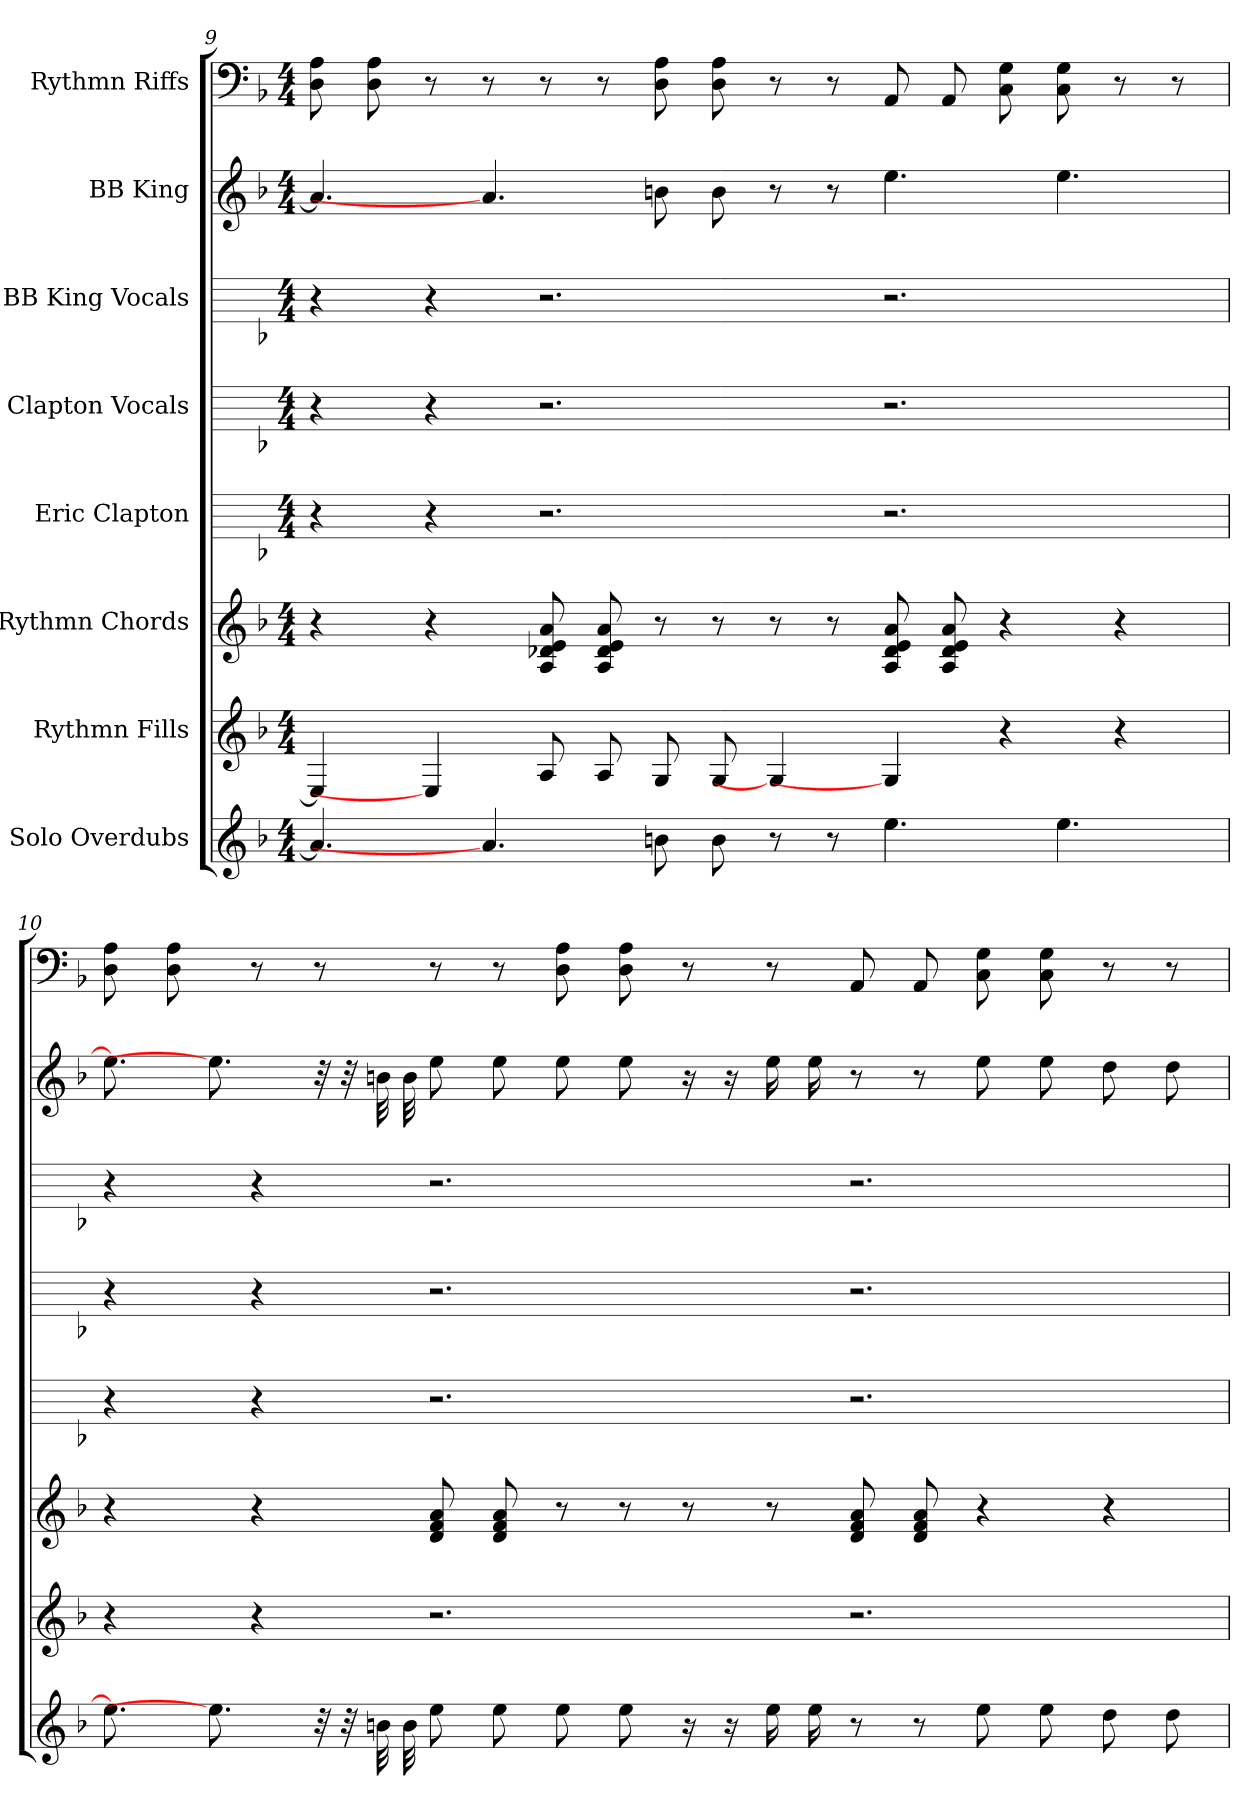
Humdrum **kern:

**kern	**kern	**kern	**kern	**kern	**kern	**kern	**kern
*part8	*part7	*part6	*part5	*part4	*part3	*part2	*part1
*staff8	*staff7	*staff6	*staff5	*staff4	*staff3	*staff2	*staff1
*I"Solo Overdubs	*I"Rythmn Fills	*I"Rythmn Chords	*I"Eric Clapton	*I"Clapton Vocals	*I"BB King Vocals	*I"BB King	*I"Rythmn Riffs
*	*	*	*	*	*	*	*
*k[b-]	*k[b-]	*k[b-]	*k[b-]	*k[b-]	*k[b-]	*k[b-]	*k[b-]
*M4/4	*M4/4	*M4/4	*M4/4	*M4/4	*M4/4	*M4/4	*M4/4
=9	=9	=9	=9	=9	=9	=9	=9
4.a]	4E]	4r	4r	4r	4r	4.a]	8A 8D
.	.	.	.	.	.	.	8A 8D
.	4E]	4r	4r	4r	4r	.	8r
4.a]	.	.	.	.	.	4.a]	8r
.	8A	8a 8e 8d- 8A	2.r	2.r	2.r	.	8r
.	8A	8a 8e 8d- 8A	.	.	.	.	8r
8bn	8G	8r	.	.	.	8bn	8A 8D
8b	8G	8r	.	.	.	8b	8A 8D
8r	4G]	8r	.	.	.	8r	8r
8r	.	8r	.	.	.	8r	8r
4.ee	4G]	8a 8e 8d- 8A	2.r	2.r	2.r	4.ee	8AA
.	.	8a 8e 8d- 8A	.	.	.	.	8AA
.	4r	4r	.	.	.	.	8G 8C
4.ee	.	.	.	.	.	4.ee	8G 8C
.	4r	4r	.	.	.	.	8r
.	.	.	.	.	.	.	8r
=10	=10	=10	=10	=10	=10	=10	=10
8.ee]	4r	4r	4r	4r	4r	8.ee]	8A 8D
.	.	.	.	.	.	.	8A 8D
8.ee]	.	.	.	.	.	8.ee]	.
.	4r	4r	4r	4r	4r	.	8r
32r	.	.	.	.	.	32r	8r
32r	.	.	.	.	.	32r	.
32bn	.	.	.	.	.	32bn	.
32b	.	.	.	.	.	32b	.
8ee	2.r	8a 8f 8d	2.r	2.r	2.r	8ee	8r
8ee	.	8a 8f 8d	.	.	.	8ee	8r
8ee	.	8r	.	.	.	8ee	8A 8D
8ee	.	8r	.	.	.	8ee	8A 8D
16r	.	8r	.	.	.	16r	8r
16r	.	.	.	.	.	16r	.
16ee	.	8r	.	.	.	16ee	8r
16ee	.	.	.	.	.	16ee	.
8r	2.r	8a 8f 8d	2.r	2.r	2.r	8r	8AA
8r	.	8a 8f 8d	.	.	.	8r	8AA
8ee	.	4r	.	.	.	8ee	8G 8C
8ee	.	.	.	.	.	8ee	8G 8C
8dd	.	4r	.	.	.	8dd	8r
8dd	.	.	.	.	.	8dd	8r
=	=	=	=	=	=	=	=
*-	*-	*-	*-	*-	*-	*-	*-
